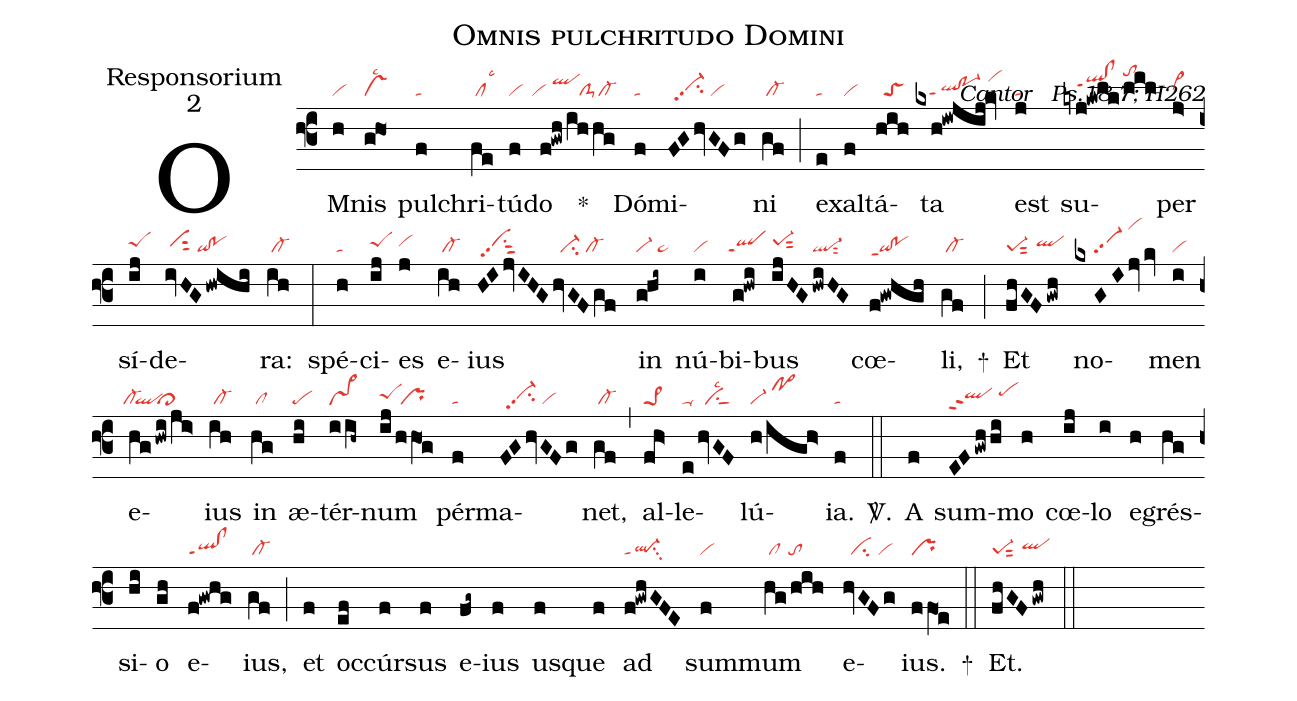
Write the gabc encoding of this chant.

name:Omnis pulchritudo Domini;
office-part:Responsorium;
mode:2;
commentary:ꝶ Cantor ꝟ Ps.18,7; H262;
nabc-lines:1;
%%
(f3)
OM(h|vi)nis(g!ho1|vslsc2) pul(f|ta)chri(fe|/cllsc3)tú(f|vi)do(f!gwh|``vi/qlhj|/ih/hg|///clS-cl-) *()
Dó(f|ta)mi(FGhvGFg|//vi-hhpp2su2/vi)ni(gf|/cl-) (;)
e(e|ta)xal(f|vi)tá(hih|//toS)ta(kxh!iwjij!kv|///ql!po-1ppt1/vihk) est(j|ta)
su(kyj!kwlk/lml|///qlhi!clhippt1/tohm)per(j>|vi>hh) sí(ij|peShh)de(ivHGhwihi|/vihhsut2/qi!po)ra:(ih|/cl-) (:)
spé(h|ta)ci(ij|peShh)es(j|vihh) e(ih|/cl-)ius(HIjvIHG|/vihhpp2su1sut2|hvGFgf|//ci-/cl-)
in(ghi~|vi-/pe~) nú(i|vi)bi(g!hwi|`qlppt1)bus(ijHG|pe-1hhsut2|hwiHG|ql-sut2) cœ(f!gwhgh|qi!poppt1)li,(gf|/cl-) +(;)

Et(fhGFgwh|pe-1sut2/qlhh) () no(kxGIjvkv|/////vi-pp2/vihn)men(i|vi) e(hghwi/ji>|`cl-``ql``cl>)ius(ih|/cl-)
in(hg|/cl) æ(hi|pe)tér(iih~|pr~)num(ij|peShh|/hhO1g|/pr) pér(f|ta)ma(FGhvGFg|//vi-hhpp2su2/vi)net,(gf|/cl-) (,)
al(fh>|pe>1)le(e|ta-|/hvGF|//ciSlsc2)lú(h/igh>|vi-/po>hk)ia.(f|ta) <sp>V/</sp>.(::)

A(f) sum(EFgwh/hi|qlhhppt2/pehi)mo(h) cœ(ij)lo(i) e(h)grés(hg)si(hi)o(gh) e(f!gwhg|ql!clppt1)ius,(gf|/cl-) (;)
et(f) oc(ef)cúr(f)sus(f) e(fg~)ius(f) us(f)que(f)
ad(f!gwhGFE|ql-ppt1su3) sum(f|vi)mum(hg/hih|/cl//to) e(hvGFg|//ci/vi)ius.(ffO1e|pr) +(::)

Et.(fhGFgwh|pe-1sut2/qlhh) (::)
